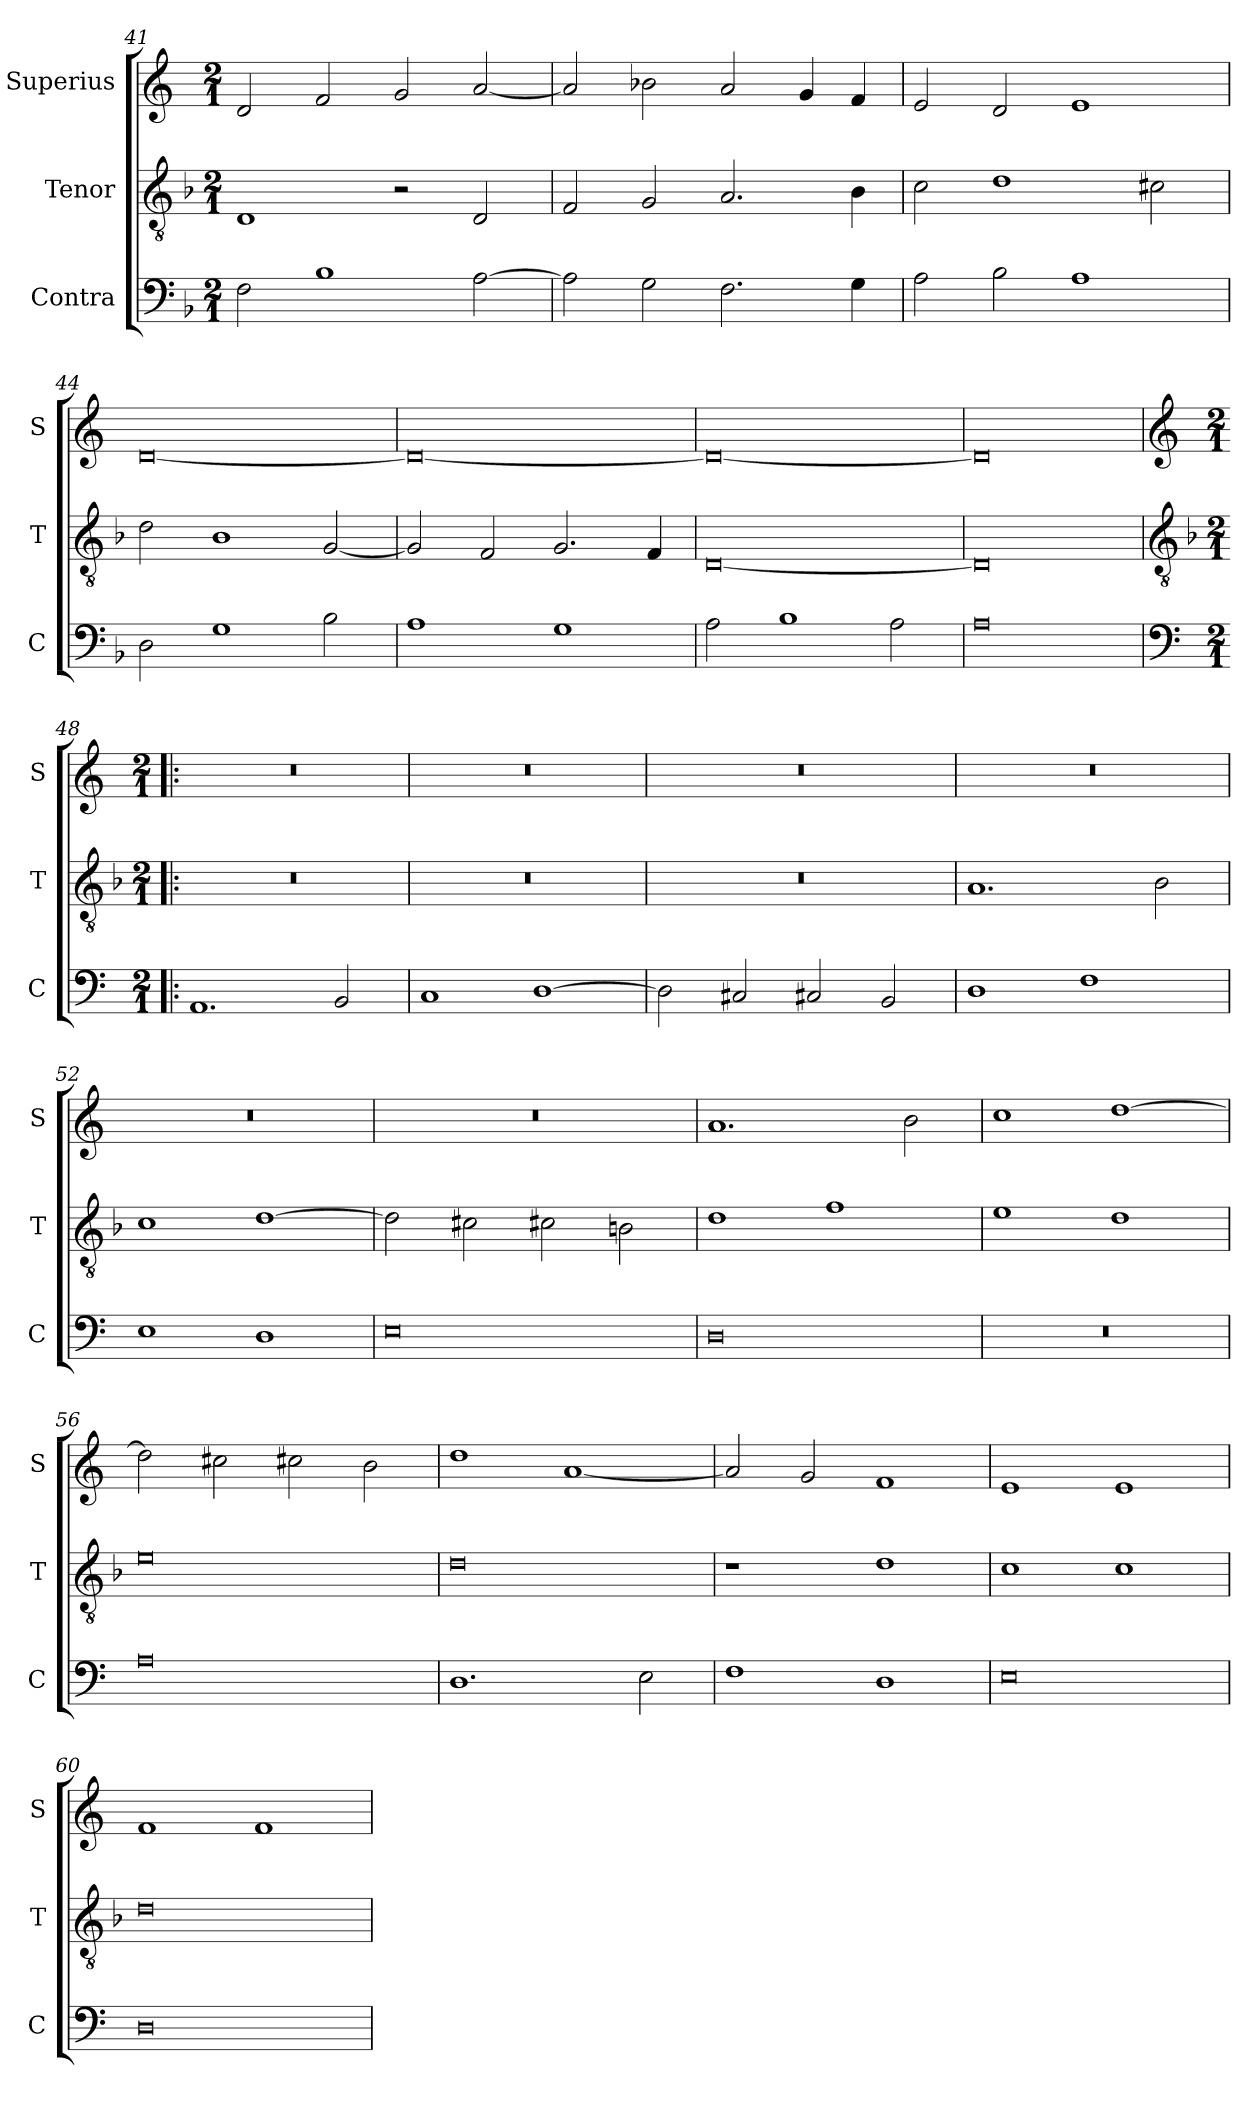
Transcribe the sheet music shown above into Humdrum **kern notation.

**kern	**kern	**kern
*part3	*part2	*part1
*staff3	*staff2	*staff1
*I"Contra	*I"Tenor	*I"Superius
*I'C	*I'T	*I'S
*clefF4	*clefGv2	*clefG2
*k[b-]	*k[b-]	*k[]
*M2/1	*M2/1	*M2/1
=41	=41	=41
2F	1D	2d
1B-	.	2f
.	2r	2g
[2A	2D	[2a
=42	=42	=42
2A]	2F	2a]
2G	2G	2b-X
2.F	2.A	2a
.	.	4g
4G	4B-	4f
=43	=43	=43
2A	2c	2e
2B-	1d	2d
1A	.	1e
.	2c#X	.
=44	=44	=44
2D	2d	[0d
1G	1B-	.
2B-	[2G	.
=45	=45	=45
1A	2G]	0d_
.	2F	.
1G	2.G	.
.	4F	.
=46	=46	=46
2A	[0D	0d_
1B-	.	.
2A	.	.
=47	=47	=47
0A	0D]	0d]
!!LO:LB:g=z
=48!|:	=48!|:	=48!|:
*clefF4	*clefGv2	*clefG2
*k[]	*k[b-]	*k[]
*M2/1	*M2/1	*M2/1
1.AA	0r	0r
2BB	.	.
=49	=49	=49
1C	0r	0r
[1D	.	.
=50	=50	=50
2D]	0r	0r
2C#X	.	.
2C#X	.	.
2BB	.	.
=51	=51	=51
1D	1.A	0r
1F	.	.
.	2B-	.
=52	=52	=52
1E	1c	0r
1D	[1d	.
=53	=53	=53
0E	2d]	0r
.	2c#X	.
.	2c#X	.
.	2Bn	.
=54	=54	=54
0D	1d	1.a
.	1f	.
.	.	2b
=55	=55	=55
0r	1e	1cc
.	1d	[1dd
=56	=56	=56
0A	0e	2dd]
.	.	2cc#X
.	.	2cc#X
.	.	2b
=57	=57	=57
1.D	0d	1dd
.	.	[1a
2E	.	.
=58	=58	=58
1F	1r	2a]
.	.	2g
1D	1d	1f
=59	=59	=59
0E	1c	1e
.	1c	1e
=60	=60	=60
0D	0d	1f
.	.	1f
=	=	=
*-	*-	*-
